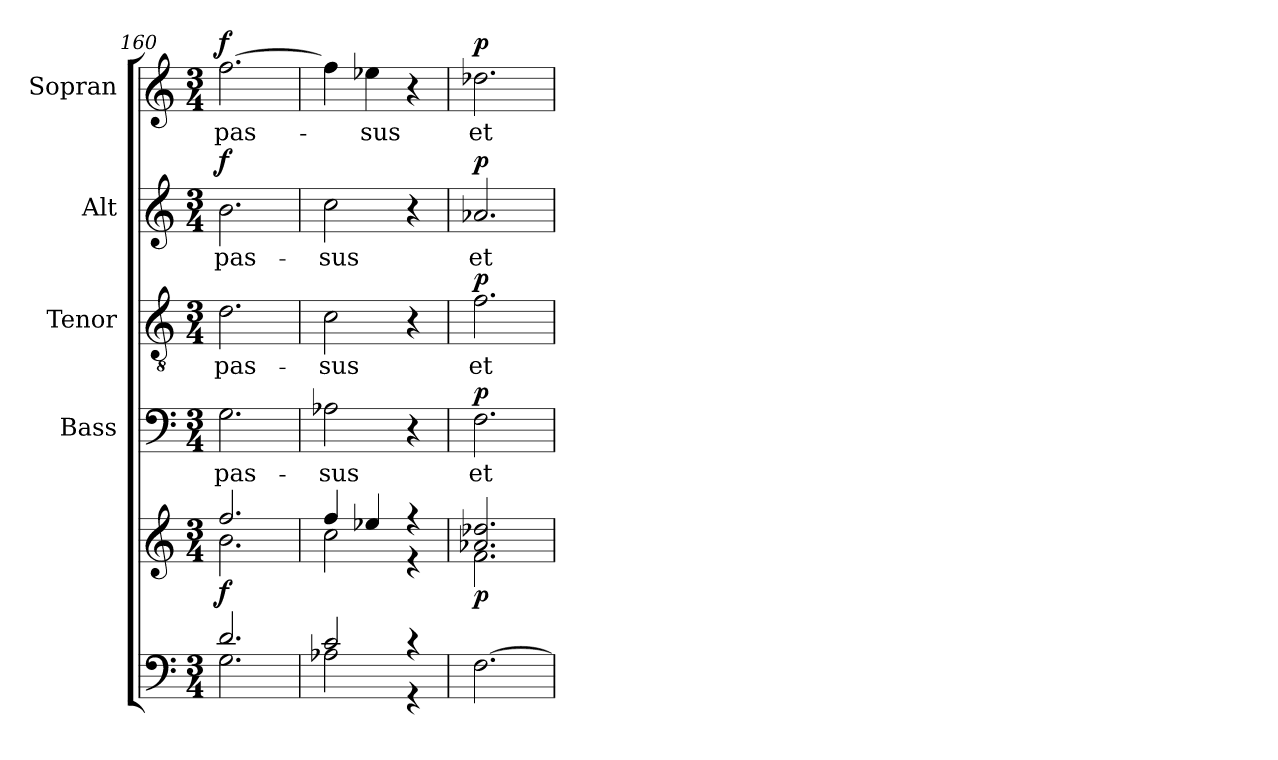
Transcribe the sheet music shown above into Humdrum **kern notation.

**kern	**kern	**dynam	**kern	**text	**dynam	**kern	**text	**dynam	**kern	**text	**dynam	**kern	**text	**dynam
*part5	*part5	*part5	*part4	*part4	*part4	*part3	*part3	*part3	*part2	*part2	*part2	*part1	*part1	*part1
*staff6	*staff5	*staff5/6	*staff4	*staff4	*staff4	*staff3	*staff3	*staff3	*staff2	*staff2	*staff2	*staff1	*staff1	*staff1
*	*	*	*I"Bass	*	*	*I"Tenor	*	*	*I"Alt	*	*	*I"Sopran	*	*
*	*	*	*I'B.	*	*	*I'T.	*	*	*I'A.	*	*	*I'S.	*	*
*clefF4	*clefG2	*	*clefF4	*	*	*clefGv2	*	*	*clefG2	*	*	*clefG2	*	*
*k[]	*k[]	*	*k[]	*	*	*k[]	*	*	*k[]	*	*	*k[]	*	*
*C:	*C:	*	*C:	*	*	*C:	*	*	*C:	*	*	*C:	*	*
*M3/4	*M3/4	*	*M3/4	*	*	*M3/4	*	*	*M3/4	*	*	*M3/4	*	*
=160	=160	=160	=160	=160	=160	=160	=160	=160	=160	=160	=160	=160	=160	=160
*^	*^	*	*	*	*	*	*	*	*	*	*	*	*	*
!	!	!	!	!LO:DY:b	!	!LO:LY:b	!	!	!LO:LY:b	!	!	!LO:LY:b	!LO:DY:a	!	!LO:LY:b	!LO:DY:a
2.d/	2.G\	2.ff/	2.b\	f	2.G\	pas-	.	2.d\	pas-	.	2.b\	pas-	f	[2.ff\	pas-	f
=161	=161	=161	=161	=161	=161	=161	=161	=161	=161	=161	=161	=161	=161	=161	=161	=161
!	!	!	!	!	!	!LO:LY:b	!	!	!LO:LY:b	!	!	!LO:LY:b	!	!	!	!
2c/	2A-X\	4ff/	2cc\	.	2A-X\	-sus	.	2c\	-sus	.	2cc\	-sus	.	4ff\]	.	.
!	!	!	!	!	!	!	!	!	!	!	!	!	!	!	!LO:LY:b	!
.	.	4ee-X/	.	.	.	.	.	.	.	.	.	.	.	4ee-X\	-sus	.
4r	4r	4r	4r	.	4r	.	.	4r	.	.	4r	.	.	4r	.	.
=162	=162	=162	=162	=162	=162	=162	=162	=162	=162	=162	=162	=162	=162	=162	=162	=162
!	!	!	!	!LO:DY:b	!	!LO:LY:b	!LO:DY:a	!	!LO:LY:b	!LO:DY:a	!	!LO:LY:b	!LO:DY:a	!	!LO:LY:b	!LO:DY:a
*v	*v	*	*	*	*	*	*	*	*	*	*	*	*	*	*	*
[2.F\	2.a-X/ 2.dd-X/	2.f\	p	2.F\	et	p	2.f\	et	p	2.a-X/	et	p	2.dd-X\	et	p
*	*v	*v	*	*	*	*	*	*	*	*	*	*	*	*	*
=	=	=	=	=	=	=	=	=	=	=	=	=	=	=
*-	*-	*-	*-	*-	*-	*-	*-	*-	*-	*-	*-	*-	*-	*-
